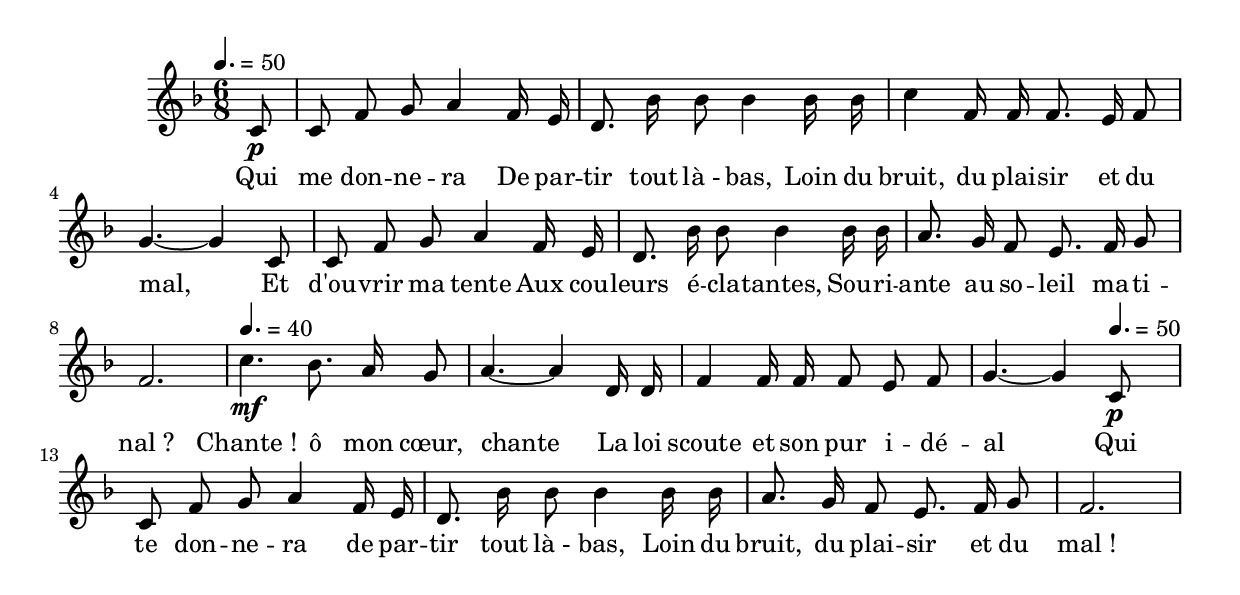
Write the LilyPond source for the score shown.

%Compilation:lilypond .ly
%Apercu:evince .pdf
%Esclaves:timidity -ia .midi
\version "2.12.1"
\include "italiano.ly"

\header {
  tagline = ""
  composer = ""
}                                        

MetriqueArmure = {
  \tempo 4.=50
  \time 6/8
  \key fa \major
}

italique = { \override Score . LyricText #'font-shape = #'italic }

roman = { \override Score . LyricText #'font-shape = #'roman }

MusiqueTheme = \relative do' {
	\partial 8 do8\p
	do fa sol la4 fa16 mi
	re8. sib'16 sib8 sib4 sib16 sib
	do4 fa,16 fa fa8. mi16 fa8 sol4.~ sol4 do,8
	do8 fa sol la4 fa16 mi
	re8. sib'16 sib8 sib4 sib16 sib
	la8. sol16 fa8 mi8. fa16 sol8
	fa2.
	\tempo 4.=40
	do'4.\mf sib8. la16 sol8
	la4.~ la4 re,16 re
	fa4 fa16 fa fa8 mi fa
	sol4.~ sol4
	\tempo 4.=50
	do,8\p
	do8 fa sol la4 fa16 mi
	re8. sib'16 sib8 sib4 sib16 sib
	la8. sol16 fa8 mi8. fa16 sol8
	fa2.
}

Paroles = \lyricmode {
	Qui me don -- ne -- ra
	De par -- tir tout là_- bas,
	Loin du bruit, du plai -- sir et du mal,
	Et d'ou -- vrir ma tente
	Aux cou -- leurs é -- cla -- tantes,
	Sou -- ri -- ante au so -- leil ma -- ti -- nal_?
	Chante_! ô mon cœur, chante
	La loi scoute et son pur i -- dé -- al
	Qui te don -- ne -- ra de par -- tir tout là_- bas,
	Loin du bruit, du plai -- sir et du mal_!
}

\score{
    \new Staff <<
      \set Staff.midiInstrument = "flute"
      \new Voice = "theme" {
	\autoBeamOff
	\MetriqueArmure
	\MusiqueTheme
      }
      \new Lyrics \lyricsto theme {
	\Paroles
      }                       
    >>
\layout{}
\midi{}
}
